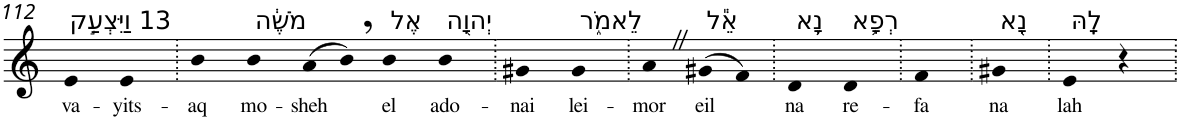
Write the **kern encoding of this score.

**kern	**text
*part1	*part1
*staff1	*staff1
*I"Piano	*
*I'Pno	*
!!LO:PB:g=z
*clefG2	*
*k[]	*
=112	=112
!LO:TX:a:t=13 וַיִּצְעַ֣ק	!
!	!LO:LY:b
4e	va-
!	!LO:LY:b
4e	-yits-
=113.	=113.
!	!LO:LY:b
4b	-aq
!LO:TX:a:t=מֹשֶׁ֔ה	!
!	!LO:LY:b
4b	mo-
!	!LO:LY:b
(>8a	-sheh
8b,)	.
!LO:TX:a:t=אֶל	!
!	!LO:LY:b
4b	el
!LO:TX:a:t=יְהוָ֖ה	!
!	!LO:LY:b
4b	ado-
=114.	=114.
!	!LO:LY:b
4g#X	-nai
!LO:TX:a:t=לֵאמֹ֑ר	!
!	!LO:LY:b
4g#	lei-
=115.	=115.
!	!LO:LY:b
4aZ	-mor
!LO:TX:a:t=אֵ֕ל	!
!	!LO:LY:b
(>8g#X	eil
8f)	.
=116.	=116.
!LO:TX:a:t=נָ֛א	!
!	!LO:LY:b
4d	na
!LO:TX:a:t=רְפָ֥א	!
!	!LO:LY:b
4d	re-
=117.	=117.
!	!LO:LY:b
4f	-fa
=118.	=118.
!LO:TX:a:t=נָ֖א	!
!	!LO:LY:b
4g#X	na
=119.	=119.
!LO:TX:a:t=לָֽהּ	!
!	!LO:LY:b
4e	lah
4r	.
=.	=.
*-	*-
